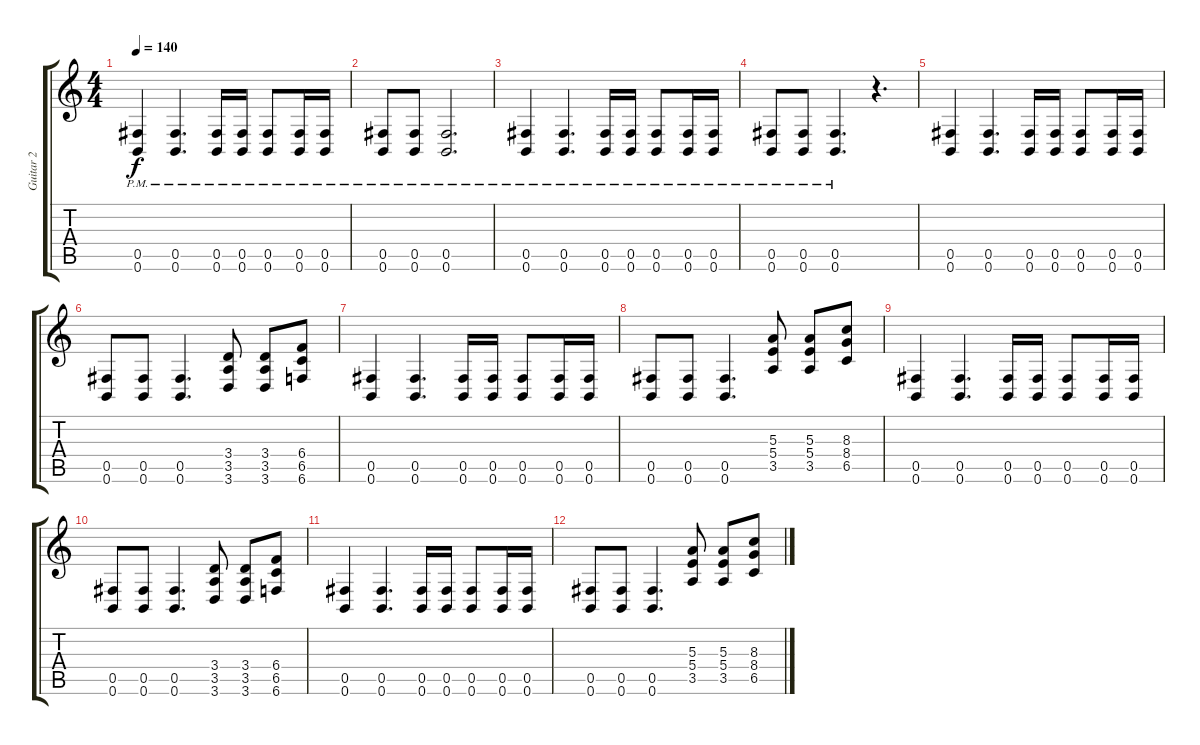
\track ("Guitar 2" "Guitar 2") {instrument distortionguitar}
\staff {score tabs}
\tuning (Db4 Ab3 E3 B2 Gb2 B1) {hide}
\ts (4 4)
\tempo 140
\clef g2
\ks c
(0.5{pm} 0.6{pm}).4{dy f} (0.5{pm} 0.6{pm}).4{d} (0.5{pm} 0.6{pm}).16 (0.5{pm} 0.6{pm}).16 (0.5{pm} 0.6{pm}).8 (0.5{pm} 0.6{pm}).16 (0.5{pm} 0.6{pm}).16 |
(0.5{pm} 0.6{pm}).8 (0.5{pm} 0.6{pm}).8 (0.5{pm} 0.6{pm}).2{d} |
(0.5{pm} 0.6{pm}).4 (0.5{pm} 0.6{pm}).4{d} (0.5{pm} 0.6{pm}).16 (0.5{pm} 0.6{pm}).16 (0.5{pm} 0.6{pm}).8 (0.5{pm} 0.6{pm}).16 (0.5{pm} 0.6{pm}).16 |
(0.5{pm} 0.6{pm}).8 (0.5{pm} 0.6{pm}).8 (0.5{pm} 0.6{pm}).4{d} r.4{d} |
(0.5 0.6).4 (0.5 0.6).4{d} (0.5 0.6).16 (0.5 0.6).16 (0.5 0.6).8 (0.5 0.6).16 (0.5 0.6).16 |
(0.5 0.6).8 (0.5 0.6).8 (0.5 0.6).4{d} (3.4 3.5 3.6).8 (3.4 3.5 3.6).8 (6.4 6.5 6.6).8 |
(0.5 0.6).4 (0.5 0.6).4{d} (0.5 0.6).16 (0.5 0.6).16 (0.5 0.6).8 (0.5 0.6).16 (0.5 0.6).16 |
(0.5 0.6).8 (0.5 0.6).8 (0.5 0.6).4{d} (5.3 5.4 3.5).8 (5.3 5.4 3.5).8 (8.3 8.4 6.5).8 |
(0.5 0.6).4 (0.5 0.6).4{d} (0.5 0.6).16 (0.5 0.6).16 (0.5 0.6).8 (0.5 0.6).16 (0.5 0.6).16 |
(0.5 0.6).8 (0.5 0.6).8 (0.5 0.6).4{d} (3.4 3.5 3.6).8 (3.4 3.5 3.6).8 (6.4 6.5 6.6).8 |
(0.5 0.6).4 (0.5 0.6).4{d} (0.5 0.6).16 (0.5 0.6).16 (0.5 0.6).8 (0.5 0.6).16 (0.5 0.6).16 |
(0.5 0.6).8 (0.5 0.6).8 (0.5 0.6).4{d} (5.3 5.4 3.5).8 (5.3 5.4 3.5).8 (8.3 8.4 6.5).8
